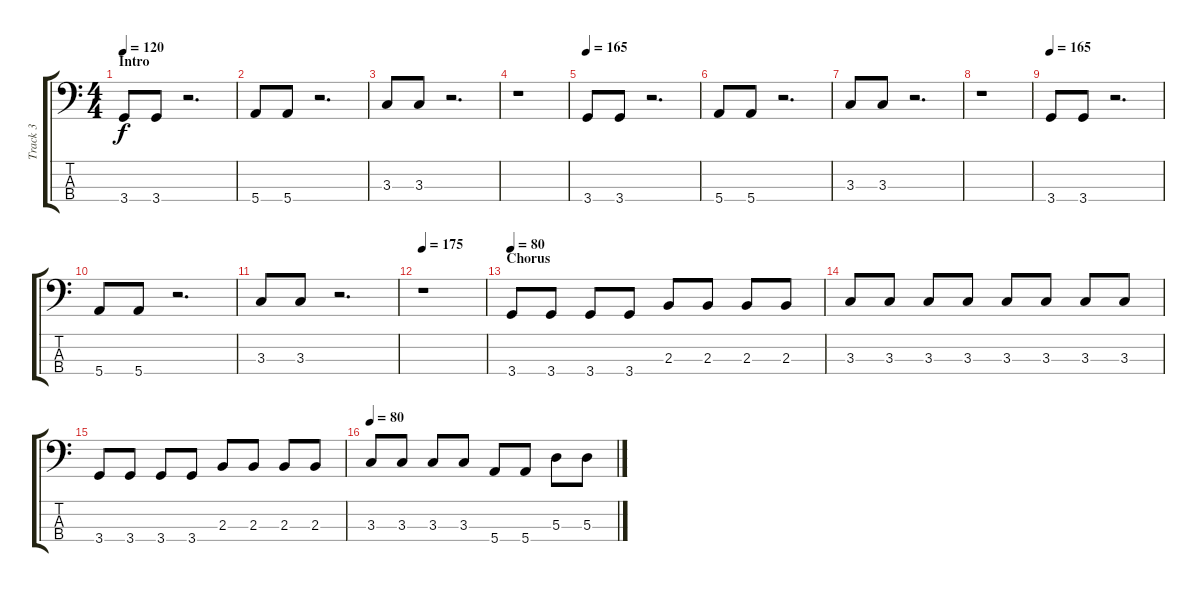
\track ("Track 3" "Track 3") {instrument electricbassfinger}
\staff {score tabs}
\tuning (G2 D2 A1 E1) {hide}
\ts (4 4)
\section ("" "Intro")
\tempo 120
\tempo 165
\tempo 120
\clef f4
\ks c
3.4.8{dy f instrument electricbassfinger} 3.4.8 r.2{d} |
5.4.8 5.4.8 r.2{d} |
3.3.8 3.3.8 r.2{d} |
r.1 |
\tempo 165
3.4.8 3.4.8 r.2{d} |
5.4.8 5.4.8 r.2{d} |
3.3.8 3.3.8 r.2{d} |
r.1 |
\tempo 165
3.4.8 3.4.8 r.2{d} |
5.4.8 5.4.8 r.2{d} |
3.3.8 3.3.8 r.2{d} |
\tempo 175
r.1 |
\section ("" "Chorus")
\tempo 80
3.4.8 3.4.8 3.4.8 3.4.8 2.3.8 2.3.8 2.3.8 2.3.8 |
3.3.8 3.3.8 3.3.8 3.3.8 3.3.8 3.3.8 3.3.8 3.3.8 |
3.4.8 3.4.8 3.4.8 3.4.8 2.3.8 2.3.8 2.3.8 2.3.8 |
\tempo 80
3.3.8 3.3.8 3.3.8 3.3.8 5.4.8 5.4.8 5.3.8 5.3.8
